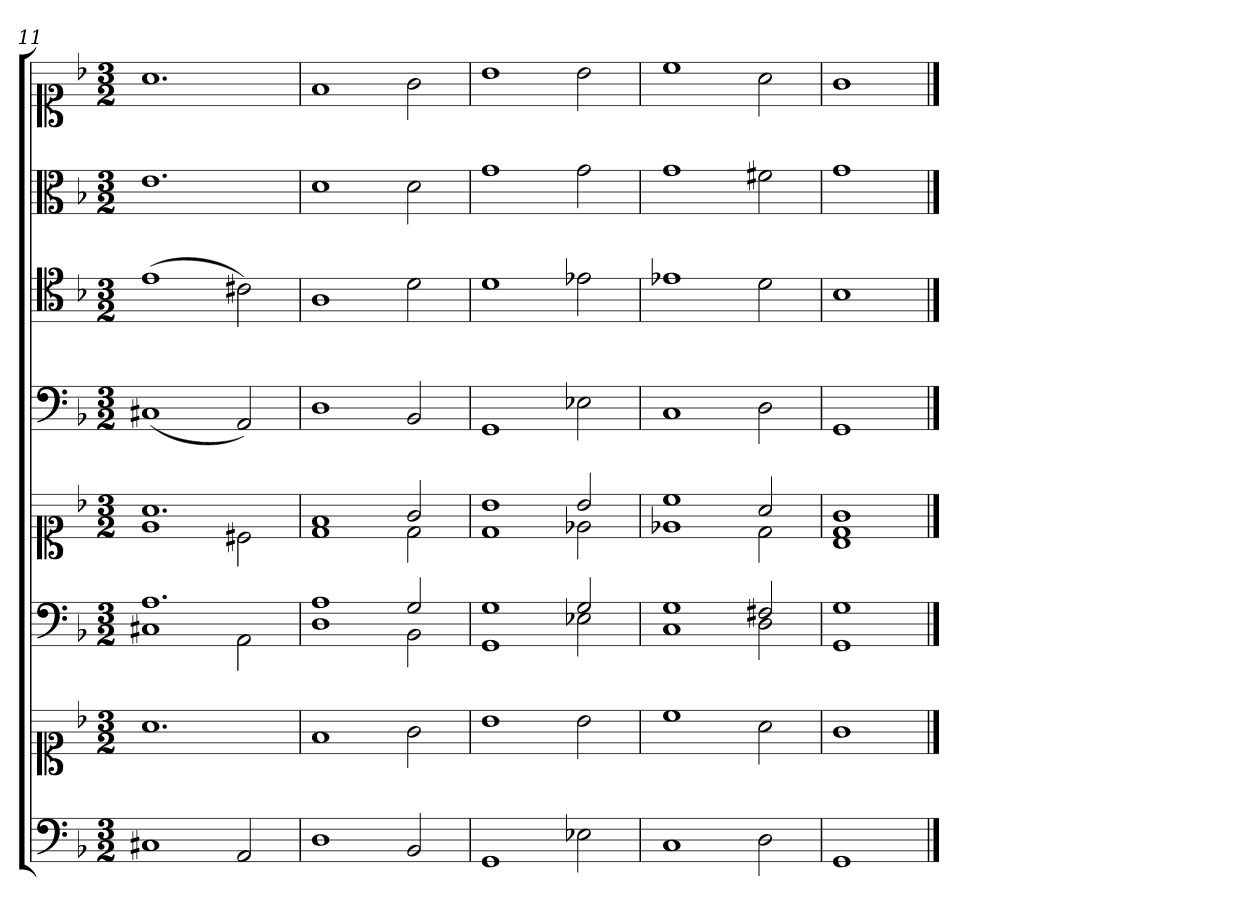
**kern	**kern	**kern	**kern	**kern	**kern	**kern	**kern
*part6	*part6	*part5	*part5	*part4	*part3	*part2	*part1
*staff8	*staff7	*staff6	*staff5	*staff4	*staff3	*staff2	*staff1
*clefF4	*clefC1	*clefF4	*clefC1	*clefF4	*clefC4	*clefC3	*clefC1
*k[b-]	*k[b-]	*k[b-]	*k[b-]	*k[b-]	*k[b-]	*k[b-]	*k[b-]
*F:	*F:	*F:	*F:	*F:	*F:	*F:	*F:
*M3/2	*M3/2	*M3/2	*M3/2	*M3/2	*M3/2	*M3/2	*M3/2
=11	=11	=11	=11	=11	=11	=11	=11
*	*	*^	*^	*	*	*	*
1C#X	1.a	1.A	1C#X	1.a	1e	(1C#X	(1e	1.e	1.a
2AA	.	.	2AA	.	2c#X	2AA)	2c#X)	.	.
=12	=12	=12	=12	=12	=12	=12	=12	=12	=12
1D	1f	1A	1D	1f	1d	1D	1A	1d	1f
2BB-	2g	2G	2BB-	2g	2d	2BB-	2d	2d	2g
=13	=13	=13	=13	=13	=13	=13	=13	=13	=13
1GG	1b-	1G	1GG	1b-	1d	1GG	1d	1g	1b-
2E-X	2b-	2G	2E-X	2b-	2e-X	2E-X	2e-X	2g	2b-
=14	=14	=14	=14	=14	=14	=14	=14	=14	=14
1C	1cc	1G	1C	1cc	1e-X	1C	1e-X	1g	1cc
2D	2a	2F#X	2D	2a	2d	2D	2d	2f#X	2a
=15	=15	=15	=15	=15	=15	=15	=15	=15	=15
*	*	*	*	*	*^	*	*	*	*
1GG	1g	1G	1GG	1g	1d	1B-\	1GG	1B-	1g	1g
*	*	*v	*v	*	*	*	*	*	*	*
*	*	*	*v	*v	*v	*	*	*	*
==	==	==	==	==	==	==	==
*-	*-	*-	*-	*-	*-	*-	*-
